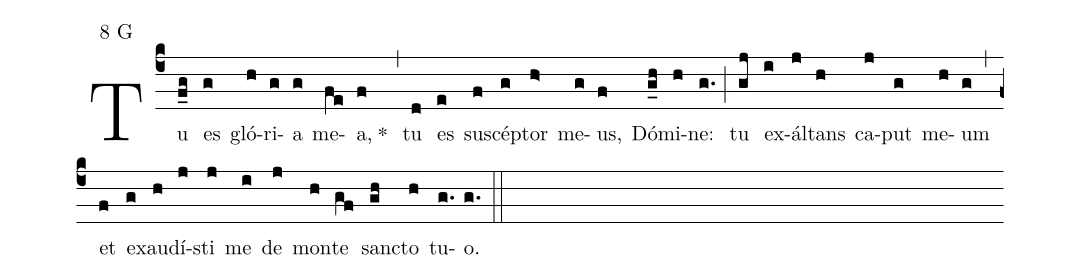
mode:8 G;
%%
(c4) Tu(f_g) es(g) gló(h)ri(g)a(g) me(fe)a,(f) *()(,) tu(d) es(e) su(f)scé(g)ptor(h>) me(g)us,(f) Dó(g_h)mi(h)ne:(g.) (;) tu(gj) ex(i)ál(j)tans(h) ca(j)put(g) me(h)um(g) (,) et(f) ex(g)au(h)dí(j)sti(j) me(i) de(j) mon(h)te(gf) san(gh)cto(h) tu(g.)o.(g.) (::)
